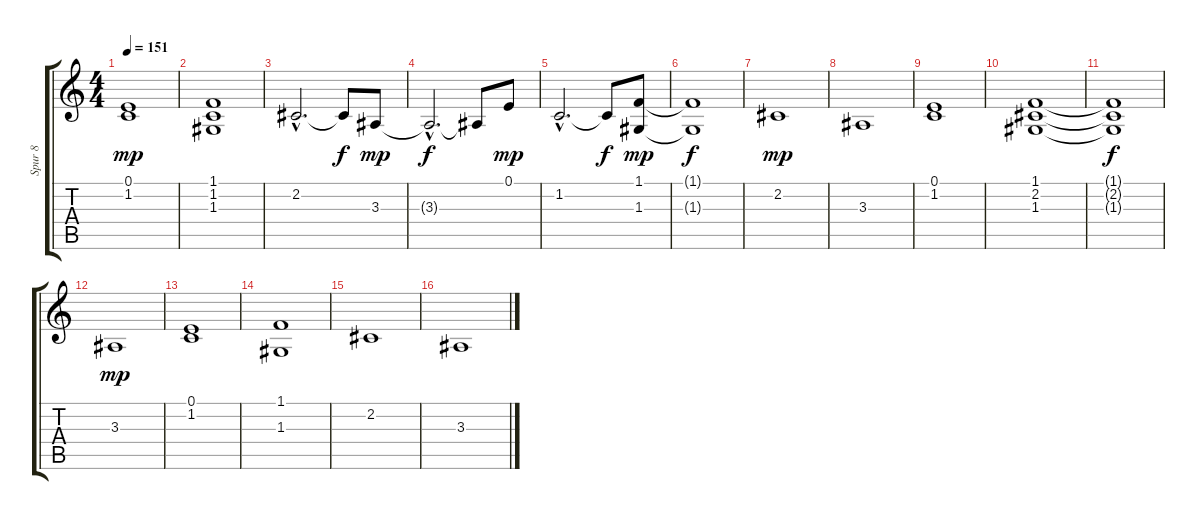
\track ("Spur 8" "Spur 8") {instrument synthstrings2}
\staff {score tabs}
\tuning (E4 B3 G3 D3 A2 E2) {hide}
\ts (4 4)
\tempo 151
\clef g2
\ks c
(0.1 1.2).1{dy mp} |
(1.1 1.2 1.3).1 |
2.2{hac}.2{d} 2.2{t}.8{dy f} 3.3.8{dy mp} |
3.3{hac t}.2{d dy f} 3.3{t}.8 0.1.8{dy mp} |
1.2{hac}.2{d} 1.2{t}.8{dy f} (1.1 1.3).8{dy mp} |
(1.1{t} 1.3{t}).1{dy f} |
2.2.1{dy mp} |
3.3.1 |
(0.1 1.2).1 |
(1.1 2.2 1.3).1 |
(1.1{t} 2.2{t} 1.3{t}).1{dy f} |
3.3.1{dy mp} |
(0.1 1.2).1 |
(1.1 1.3).1 |
2.2.1 |
3.3.1
